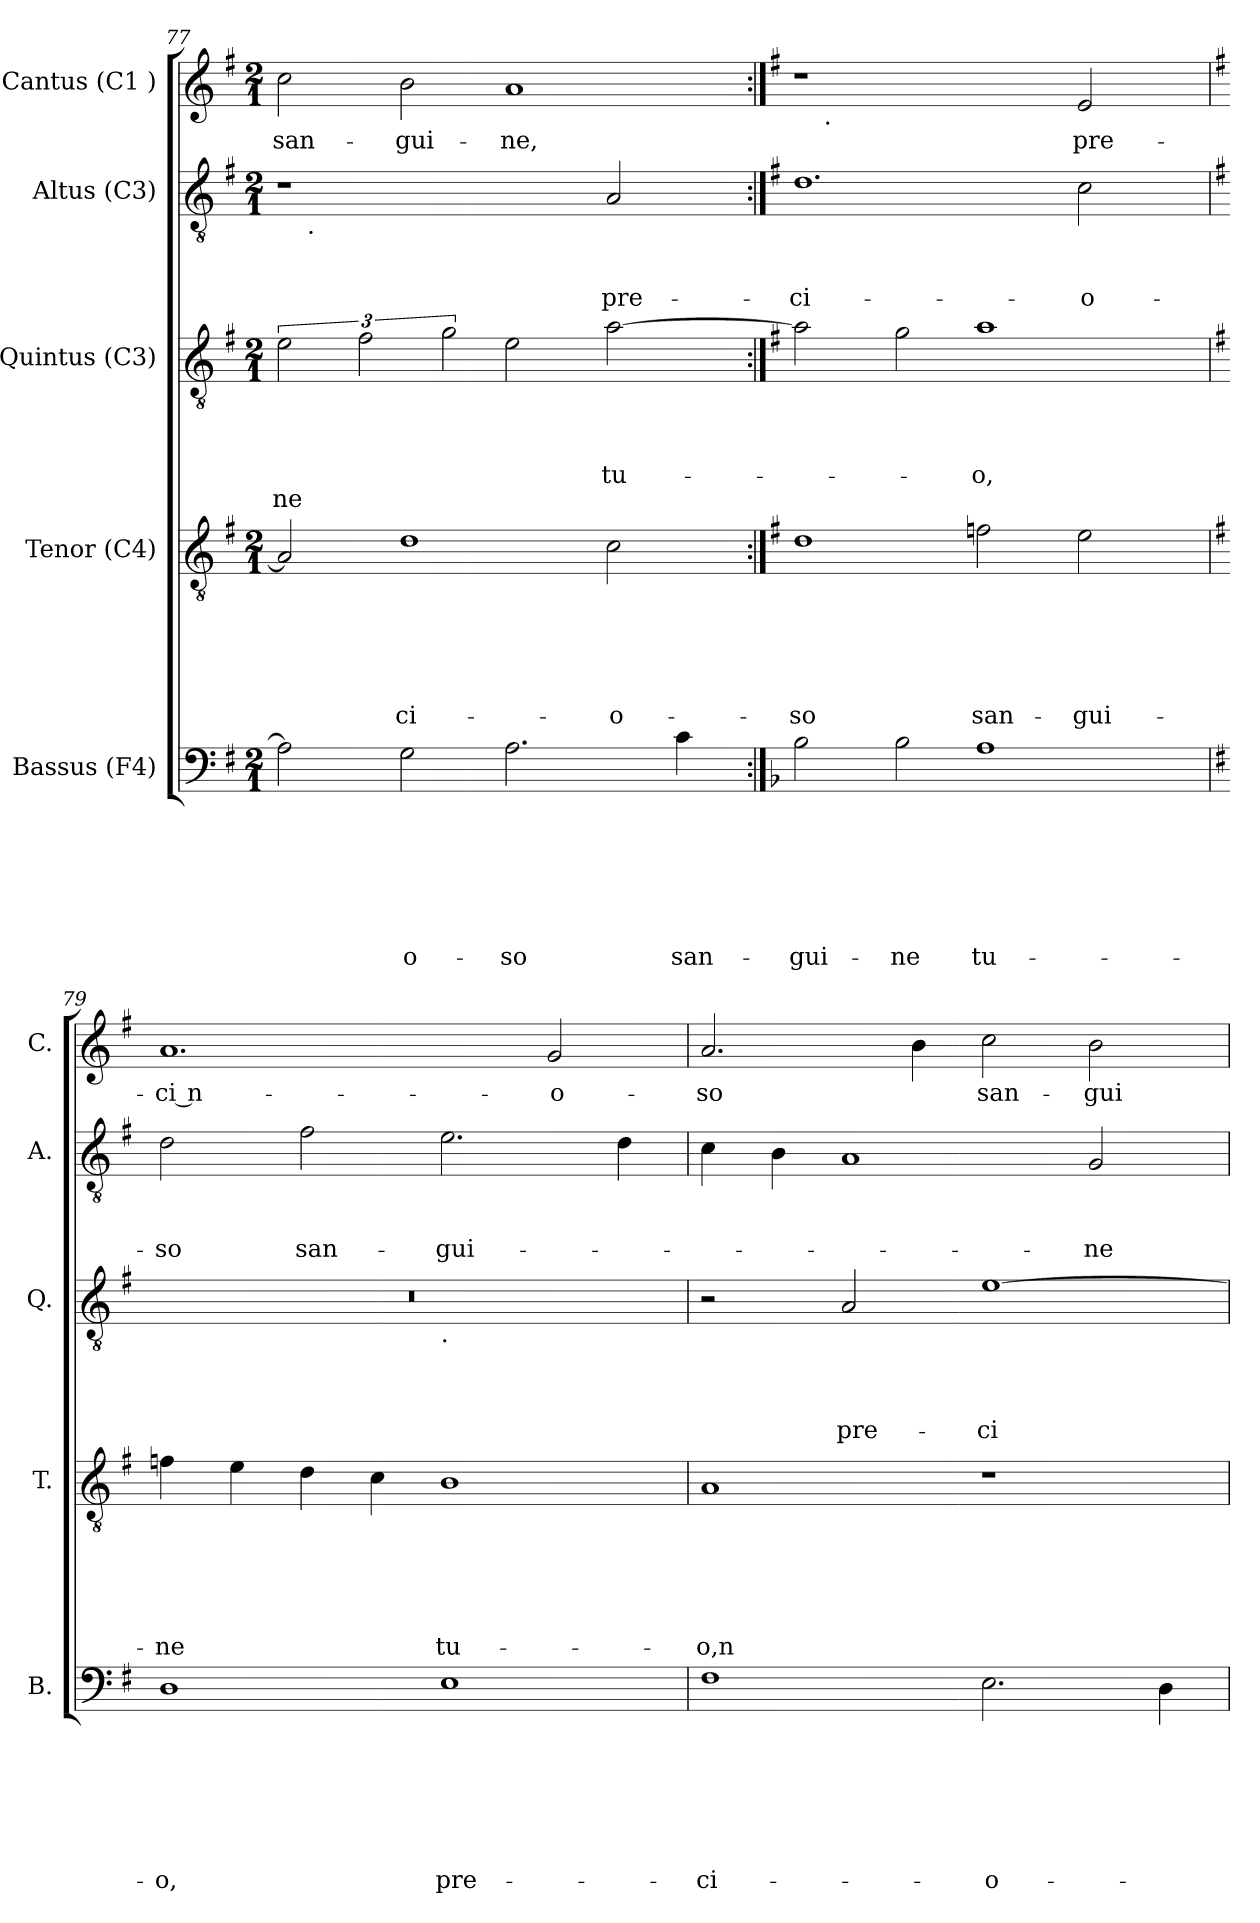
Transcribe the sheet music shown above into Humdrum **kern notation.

**kern	**text	**text	**text	**text	**text	**text	**text	**kern	**text	**text	**text	**text	**text	**text	**kern	**text	**text	**text	**text	**text	**kern	**text	**text	**text	**kern	**text
*part5	*part5	*part5	*part5	*part5	*part5	*part5	*part5	*part4	*part4	*part4	*part4	*part4	*part4	*part4	*part3	*part3	*part3	*part3	*part3	*part3	*part2	*part2	*part2	*part2	*part1	*part1
*staff5	*staff5	*staff5	*staff5	*staff5	*staff5	*staff5	*staff5	*staff4	*staff4	*staff4	*staff4	*staff4	*staff4	*staff4	*staff3	*staff3	*staff3	*staff3	*staff3	*staff3	*staff2	*staff2	*staff2	*staff2	*staff1	*staff1
*I"Bassus (F4)	*	*	*	*	*	*	*	*I"Tenor (C4)	*	*	*	*	*	*	*I"Quintus (C3)	*	*	*	*	*	*I"Altus (C3)	*	*	*	*I"Cantus (C1 )	*
*I'B.	*	*	*	*	*	*	*	*I'T.	*	*	*	*	*	*	*I'Q.	*	*	*	*	*	*I'A.	*	*	*	*I'C.	*
*clefF4	*	*	*	*	*	*	*	*clefGv2	*	*	*	*	*	*	*clefGv2	*	*	*	*	*	*clefGv2	*	*	*	*clefG2	*
*k[f#]	*	*	*	*	*	*	*	*k[f#]	*	*	*	*	*	*	*k[f#]	*	*	*	*	*	*k[f#]	*	*	*	*k[f#]	*
*G:	*	*	*	*	*	*	*	*G:	*	*	*	*	*	*	*G:	*	*	*	*	*	*G:	*	*	*	*G:	*
*M2/1	*	*	*	*	*	*	*	*M2/1	*	*	*	*	*	*	*M2/1	*	*	*	*	*	*M2/1	*	*	*	*M2/1	*
=77	=77	=77	=77	=77	=77	=77	=77	=77	=77	=77	=77	=77	=77	=77	=77	=77	=77	=77	=77	=77	=77	=77	=77	=77	=77	=77
!	!	!	!	!	!	!	!	!	!	!	!	!	!	!	!	!	!	!	!	!LO:LY:b	!	!	!	!	!	!LO:LY:b
*	*	*	*	*	*	*	*	*	*	*	*	*	*	*	*	*	*	*	*	*	*^	*	*	*	*	*
2A\]	.	.	.	.	.	.	.	2A/]	.	.	.	.	.	.	3e\	.	.	.	.	-ne	1r	16.ryy	.	.	.	2cc\	san-
!	!	!	!	!	!	!	!	!	!	!	!	!	!	!	!	!	!	!	!	!	!	!LO:TX:b:t=.	!	!	!	!	!
.	.	.	.	.	.	.	.	.	.	.	.	.	.	.	.	.	.	.	.	.	.	1ryy	.	.	.	.	.
.	.	.	.	.	.	.	.	.	.	.	.	.	.	.	3f#\	.	.	.	.	.	.	.	.	.	.	.	.
!	!	!	!	!	!	!	!LO:LY:b	!	!	!	!	!	!	!LO:LY:b	!	!	!	!	!	!	!	!	!	!	!	!	!LO:LY:b
2G\	.	.	.	.	.	.	-o-	1d	.	.	.	.	.	-ci-	.	.	.	.	.	.	.	.	.	.	.	2b\	-gui-
.	.	.	.	.	.	.	.	.	.	.	.	.	.	.	3g\	.	.	.	.	.	.	.	.	.	.	.	.
!	!	!	!	!	!	!	!LO:LY:b	!	!	!	!	!	!	!	!	!	!	!	!	!	!	!	!	!	!	!	!LO:LY:b
2.A\	.	.	.	.	.	.	-so	.	.	.	.	.	.	.	2e\	.	.	.	.	.	2ryy	.	.	.	.	1a	-ne,
.	.	.	.	.	.	.	.	.	.	.	.	.	.	.	.	.	.	.	.	.	.	2ryy	.	.	.	.	.
!	!	!	!	!	!	!	!	!	!	!	!	!	!	!LO:LY:b	!	!	!	!	!LO:LY:b	!	!	!	!	!	!LO:LY:b	!	!
.	.	.	.	.	.	.	.	2c\	.	.	.	.	.	-o-	[>2a\	.	.	.	tu-	.	2A/	.	.	.	pre-	.	.
.	.	.	.	.	.	.	.	.	.	.	.	.	.	.	.	.	.	.	.	.	.	4ryy	.	.	.	.	.
!	!	!	!	!	!	!	!LO:LY:b	!	!	!	!	!	!	!	!	!	!	!	!	!	!	!	!	!	!	!	!
4c\	.	.	.	.	.	.	san-	.	.	.	.	.	.	.	.	.	.	.	.	.	.	.	.	.	.	.	.
.	.	.	.	.	.	.	.	.	.	.	.	.	.	.	.	.	.	.	.	.	.	8ryy	.	.	.	.	.
.	.	.	.	.	.	.	.	.	.	.	.	.	.	.	.	.	.	.	.	.	.	32ryy	.	.	.	.	.
*	*	*	*	*	*	*	*	*	*	*	*	*	*	*	*	*	*	*	*	*	*v	*v	*	*	*	*	*
=78:|!	=78:|!	=78:|!	=78:|!	=78:|!	=78:|!	=78:|!	=78:|!	=78:|!	=78:|!	=78:|!	=78:|!	=78:|!	=78:|!	=78:|!	=78:|!	=78:|!	=78:|!	=78:|!	=78:|!	=78:|!	=78:|!	=78:|!	=78:|!	=78:|!	=78:|!	=78:|!
*k[b-]	*	*	*	*	*	*	*	*	*	*	*	*	*	*	*	*	*	*	*	*	*	*	*	*	*	*
*F:	*	*	*	*	*	*	*	*	*	*	*	*	*	*	*	*	*	*	*	*	*	*	*	*	*	*
*	*	*	*	*	*	*	*	*	*	*	*	*	*	*	*	*	*	*	*	*	*^	*	*	*	*	*
!	!	!	!	!	!	!	!LO:LY:b	!	!	!	!	!	!	!LO:LY:b	!	!	!	!	!	!	!	!	!	!	!LO:LY:b	!	!
*	*	*	*	*	*	*	*	*	*	*	*	*	*	*	*	*	*	*	*	*	*v	*v	*	*	*	*^	*
2B-\	.	.	.	.	.	.	-gui-	1d	.	.	.	.	.	-so	2a\]	.	.	.	.	.	1.d	.	.	-ci-	1r	16.ryy	.
!	!	!	!	!	!	!	!	!	!	!	!	!	!	!	!	!	!	!	!	!	!	!	!	!	!	!LO:TX:b:t=.	!
.	.	.	.	.	.	.	.	.	.	.	.	.	.	.	.	.	.	.	.	.	.	.	.	.	.	1ryy	.
!	!	!	!	!	!	!	!LO:LY:b	!	!	!	!	!	!	!	!	!	!	!	!	!	!	!	!	!	!	!	!
2B-\	.	.	.	.	.	.	-ne	.	.	.	.	.	.	.	2g\	.	.	.	.	.	.	.	.	.	.	.	.
!	!	!	!	!	!	!	!LO:LY:b	!	!	!	!	!	!	!LO:LY:b	!	!	!	!	!LO:LY:b	!	!	!	!	!	!	!	!
1A	.	.	.	.	.	.	tu-	2fn\	.	.	.	.	.	san-	1a	.	.	.	-o,	.	.	.	.	.	2ryy	.	.
.	.	.	.	.	.	.	.	.	.	.	.	.	.	.	.	.	.	.	.	.	.	.	.	.	.	2ryy	.
!	!	!	!	!	!	!	!	!	!	!	!	!	!	!LO:LY:b	!	!	!	!	!	!	!	!	!	!LO:LY:b	!	!	!LO:LY:b
.	.	.	.	.	.	.	.	2e\	.	.	.	.	.	-gui-	.	.	.	.	.	.	2c\	.	.	-o-	2e/	.	pre-
.	.	.	.	.	.	.	.	.	.	.	.	.	.	.	.	.	.	.	.	.	.	.	.	.	.	4ryy	.
.	.	.	.	.	.	.	.	.	.	.	.	.	.	.	.	.	.	.	.	.	.	.	.	.	.	8ryy	.
.	.	.	.	.	.	.	.	.	.	.	.	.	.	.	.	.	.	.	.	.	.	.	.	.	.	32ryy	.
*	*	*	*	*	*	*	*	*	*	*	*	*	*	*	*	*	*	*	*	*	*	*	*	*	*v	*v	*
!!LO:LB:g=z
=79	=79	=79	=79	=79	=79	=79	=79	=79	=79	=79	=79	=79	=79	=79	=79	=79	=79	=79	=79	=79	=79	=79	=79	=79	=79	=79
*k[f#]	*	*	*	*	*	*	*	*	*	*	*	*	*	*	*	*	*	*	*	*	*	*	*	*	*	*
*G:	*	*	*	*	*	*	*	*	*	*	*	*	*	*	*	*	*	*	*	*	*	*	*	*	*	*
*	*	*	*	*	*	*	*	*	*	*	*	*	*	*	*	*	*	*	*	*	*	*	*	*	*^	*
!	!	!	!	!	!	!	!LO:LY:b	!	!	!	!	!	!	!LO:LY:b	!	!	!	!	!	!	!	!	!	!LO:LY:b	!	!	!LO:LY:b
*	*	*	*	*	*	*	*	*	*	*	*	*	*	*	*^	*	*	*	*	*	*	*	*	*	*v	*v	*
1D	.	.	.	.	.	.	-o,	4fn\	.	.	.	.	.	-ne	0r	1ryy	.	.	.	.	.	2d\	.	.	-so	1.a	-ci ­n-
.	.	.	.	.	.	.	.	4e\	.	.	.	.	.	.	.	.	.	.	.	.	.	.	.	.	.	.	.
!	!	!	!	!	!	!	!	!	!	!	!	!	!	!	!	!	!	!	!	!	!	!	!	!	!LO:LY:b	!	!
.	.	.	.	.	.	.	.	4d\	.	.	.	.	.	.	.	.	.	.	.	.	.	2f#\	.	.	san-	.	.
.	.	.	.	.	.	.	.	4c\	.	.	.	.	.	.	.	.	.	.	.	.	.	.	.	.	.	.	.
!	!	!	!	!	!	!	!	!	!	!	!	!	!	!	!	!LO:TX:b:t=.	!	!	!	!	!	!	!	!	!	!	!
!	!	!	!	!	!	!	!LO:LY:b	!	!	!	!	!	!	!LO:LY:b	!	!	!	!	!	!	!	!	!	!	!LO:LY:b	!	!
1E	.	.	.	.	.	.	pre-	1B	.	.	.	.	.	tu-	.	1ryy	.	.	.	.	.	2.e\	.	.	-gui-	.	.
!	!	!	!	!	!	!	!	!	!	!	!	!	!	!	!	!	!	!	!	!	!	!	!	!	!	!	!LO:LY:b
.	.	.	.	.	.	.	.	.	.	.	.	.	.	.	.	.	.	.	.	.	.	.	.	.	.	2g/	-o-
.	.	.	.	.	.	.	.	.	.	.	.	.	.	.	.	.	.	.	.	.	.	4d\	.	.	.	.	.
=80	=80	=80	=80	=80	=80	=80	=80	=80	=80	=80	=80	=80	=80	=80	=80	=80	=80	=80	=80	=80	=80	=80	=80	=80	=80	=80	=80
!	!	!	!	!	!	!	!LO:LY:b	!	!	!	!	!	!	!LO:LY:b	!	!	!	!	!	!	!	!	!	!	!	!	!LO:LY:b
*	*	*	*	*	*	*	*	*	*	*	*	*	*	*	*v	*v	*	*	*	*	*	*	*	*	*	*	*
1F#	.	.	.	.	.	.	-ci-	1A	.	.	.	.	.	-o,n	2r	.	.	.	.	.	4c\	.	.	.	2.a/	-so
.	.	.	.	.	.	.	.	.	.	.	.	.	.	.	.	.	.	.	.	.	4B\	.	.	.	.	.
!	!	!	!	!	!	!	!	!	!	!	!	!	!	!	!	!	!	!	!LO:LY:b	!	!	!	!	!	!	!
.	.	.	.	.	.	.	.	.	.	.	.	.	.	.	2A/	.	.	.	pre-	.	1A	.	.	.	.	.
.	.	.	.	.	.	.	.	.	.	.	.	.	.	.	.	.	.	.	.	.	.	.	.	.	4b\	.
!	!	!	!	!	!	!	!LO:LY:b	!	!	!	!	!	!	!	!	!	!	!	!LO:LY:b	!	!	!	!	!	!	!LO:LY:b
2.E\	.	.	.	.	.	.	-o-	1r	.	.	.	.	.	.	[>1e	.	.	.	-ci-	.	.	.	.	.	2cc\	san-
!	!	!	!	!	!	!	!	!	!	!	!	!	!	!	!	!	!	!	!	!	!	!	!	!LO:LY:b	!	!LO:LY:b
.	.	.	.	.	.	.	.	.	.	.	.	.	.	.	.	.	.	.	.	.	2G/	.	.	-ne	2b\	-gui-
4D\	.	.	.	.	.	.	.	.	.	.	.	.	.	.	.	.	.	.	.	.	.	.	.	.	.	.
=	=	=	=	=	=	=	=	=	=	=	=	=	=	=	=	=	=	=	=	=	=	=	=	=	=	=
*-	*-	*-	*-	*-	*-	*-	*-	*-	*-	*-	*-	*-	*-	*-	*-	*-	*-	*-	*-	*-	*-	*-	*-	*-	*-	*-
